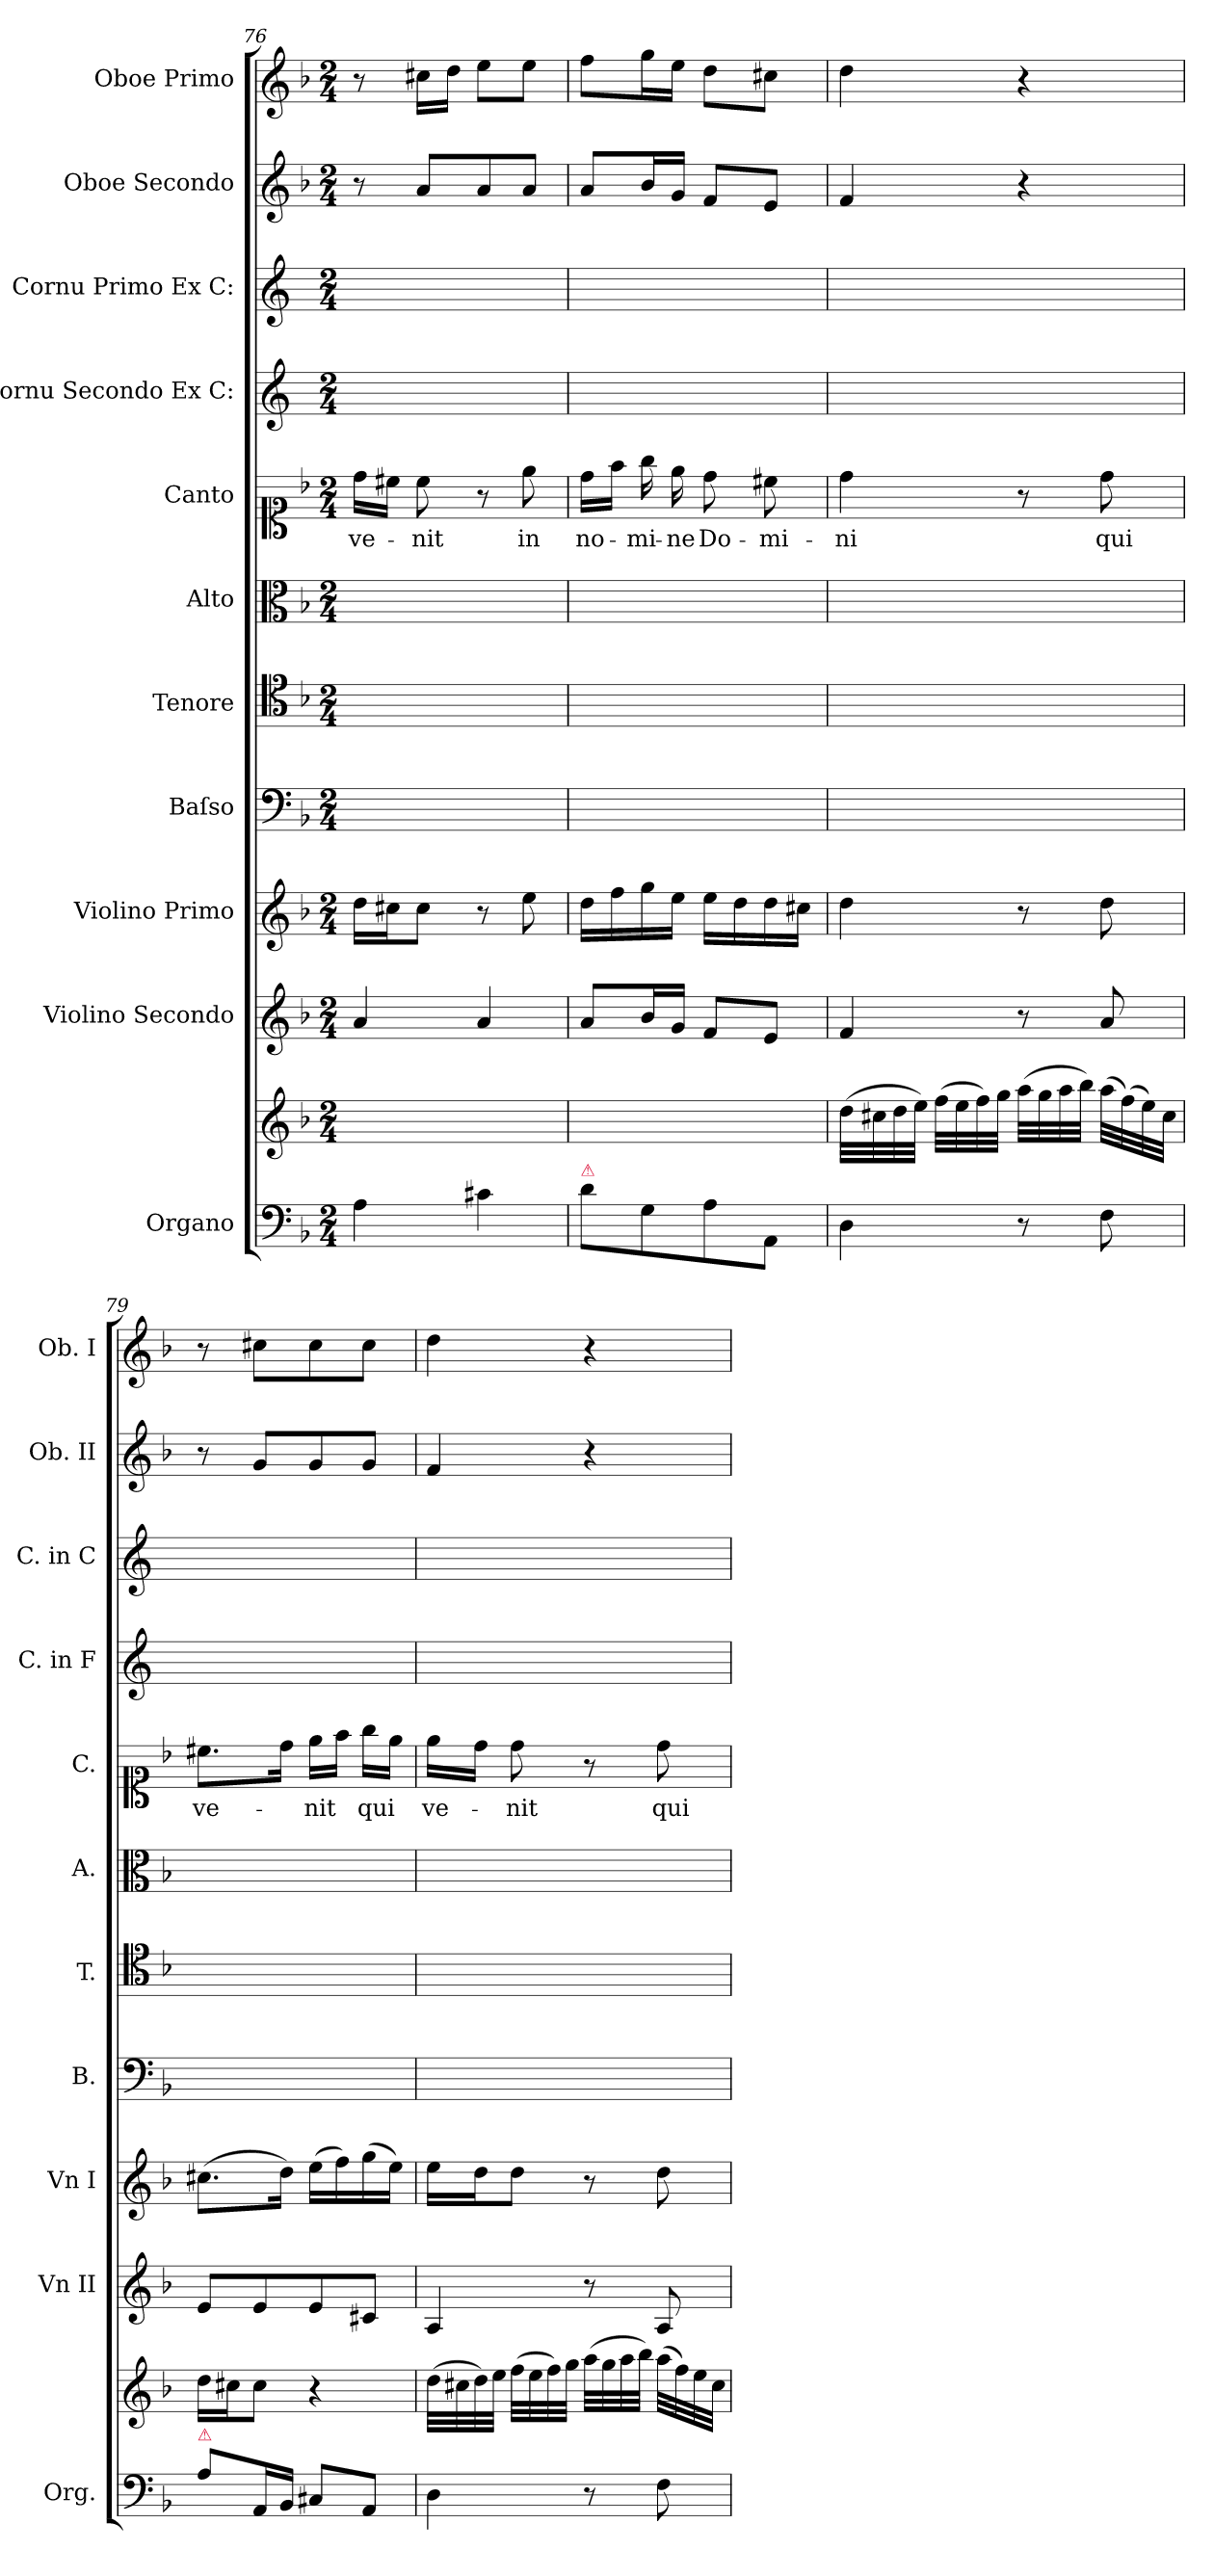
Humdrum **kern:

**kern	**kern	**kern	**kern	**kern	**kern	**kern	**kern	**text	**kern	**kern	**kern	**dynam	**kern	**dynam
*part11	*part11	*part10	*part9	*part8	*part7	*part6	*part5	*part5	*part4	*part3	*part2	*part2	*part1	*part1
*staff12	*staff11	*staff10	*staff9	*staff8	*staff7	*staff6	*staff5	*staff5	*staff4	*staff3	*staff2	*staff2	*staff1	*staff1
*I"Organo	*	*I"Violino Secondo	*I"Violino Primo	*I"Baſso	*I"Tenore	*I"Alto	*I"Canto	*	*I"Cornu Secondo Ex C:	*I"Cornu Primo Ex C:	*I"Oboe Secondo	*	*I"Oboe Primo	*
*I'Org.	*	*I'Vn II	*I'Vn I	*I'B.	*I'T.	*I'A.	*I'C.	*	*I'C. in F	*I'C. in C	*I'Ob. II	*	*I'Ob. I	*
*clefF4	*clefG2	*clefG2	*clefG2	*clefF4	*clefC4	*clefC3	*clefC1	*	*clefG2	*clefG2	*clefG2	*	*clefG2	*
*	*	*	*	*	*	*	*	*	*ITrd4c7	*ITrd4c7	*	*	*	*
*k[b-]	*k[b-]	*k[b-]	*k[b-]	*k[b-]	*k[b-]	*k[b-]	*k[b-]	*	*k[b-]	*k[b-]	*k[b-]	*	*k[b-]	*
*F:	*F:	*F:	*F:	*F:	*F:	*F:	*F:	*	*F:	*F:	*F:	*	*F:	*
*M2/4	*M2/4	*M2/4	*M2/4	*M2/4	*M2/4	*M2/4	*M2/4	*	*M2/4	*M2/4	*M2/4	*	*M2/4	*
=76	=76	=76	=76	=76	=76	=76	=76	=76	=76	=76	=76	=76	=76	=76
4A\	2ryy	4a/	16dd\LL	2ryy	2ryy	2ryy	16dd\LL	ve-	2ryy	2ryy	8r	.	8r	.
.	.	.	16cc#X\J	.	.	.	16cc#X\JJ	.	.	.	.	.	.	.
!	!	!	!	!	!	!	!	!	!	!	!	!LO:DY:a	!	!LO:DY:a
.	.	.	8cc#\J	.	.	.	8cc#\	-nit	.	.	8a/L	pio&colon;	16cc#X\LL	pio&colon;
.	.	.	.	.	.	.	.	.	.	.	.	.	16dd\JJ	.
4c#X\	.	4a/	8r	.	.	.	8r	.	.	.	8a/	.	8ee\L	.
.	.	.	8ee\	.	.	.	8ee\	in	.	.	8a/J	.	8ee\J	.
=77	=77	=77	=77	=77	=77	=77	=77	=77	=77	=77	=77	=77	=77	=77
!LO:TX:a:color=crimson:t=⚠	!	!	!	!	!	!	!	!	!	!	!	!	!	!
8d\L	2ryy	8a/L	16dd\LL	2ryy	2ryy	2ryy	16dd\LL	no-	2ryy	2ryy	8a/L	.	8ff\L	.
.	.	.	16ff\	.	.	.	16ff\JJ	.	.	.	.	.	.	.
8G\	.	16b-/L	16gg\	.	.	.	16gg\	-mi-	.	.	16b-/L	.	16gg\L	.
.	.	16g/JJ	16ee\JJ	.	.	.	16ee\	-ne	.	.	16g/JJ	.	16ee\JJ	.
8A\	.	8f/L	16ee\LL	.	.	.	8dd\	Do-	.	.	8f/L	.	8dd\L	.
.	.	.	16dd\	.	.	.	.	.	.	.	.	.	.	.
8AA/J	.	8e/J	16dd\	.	.	.	8cc#X\	-mi-	.	.	8e/J	.	8cc#X\J	.
.	.	.	16cc#X\JJ	.	.	.	.	.	.	.	.	.	.	.
=78	=78	=78	=78	=78	=78	=78	=78	=78	=78	=78	=78	=78	=78	=78
4D\	(32dd\LLL	4f/	4dd\	2ryy	2ryy	2ryy	4dd\	-ni	2ryy	2ryy	4f/	.	4dd\	.
.	32cc#X\	.	.	.	.	.	.	.	.	.	.	.	.	.
.	32dd\	.	.	.	.	.	.	.	.	.	.	.	.	.
.	32ee\JJJ)	.	.	.	.	.	.	.	.	.	.	.	.	.
.	(32ff\LLL	.	.	.	.	.	.	.	.	.	.	.	.	.
.	32ee\	.	.	.	.	.	.	.	.	.	.	.	.	.
.	32ff\)	.	.	.	.	.	.	.	.	.	.	.	.	.
.	32gg\JJJ	.	.	.	.	.	.	.	.	.	.	.	.	.
8r	(32aa\LLL	8r	8r	.	.	.	8r	.	.	.	4r	.	4r	.
.	32gg\	.	.	.	.	.	.	.	.	.	.	.	.	.
.	32aa\	.	.	.	.	.	.	.	.	.	.	.	.	.
.	32bb-\JJJ)	.	.	.	.	.	.	.	.	.	.	.	.	.
8F\	(32aa\LLL	8a/	8dd\	.	.	.	8dd\	qui	.	.	.	.	.	.
.	(32ff\)	.	.	.	.	.	.	.	.	.	.	.	.	.
.	32ee\)	.	.	.	.	.	.	.	.	.	.	.	.	.
.	32cc#\JJJ	.	.	.	.	.	.	.	.	.	.	.	.	.
=79	=79	=79	=79	=79	=79	=79	=79	=79	=79	=79	=79	=79	=79	=79
!LO:TX:a:color=crimson:t=⚠	!	!	!	!	!	!	!	!	!	!	!	!	!	!
8A\L	16dd\LL	8e/L	(8.cc#X\L	2ryy	2ryy	2ryy	8.cc#X\L	ve-	2ryy	2ryy	8r	.	8r	.
.	16cc#X\J	.	.	.	.	.	.	.	.	.	.	.	.	.
16AA/L	8cc#\J	8e/	.	.	.	.	.	.	.	.	8g/L	.	8cc#X\L	.
16BB-/JJ	.	.	16dd\Jk)	.	.	.	16dd\Jk	.	.	.	.	.	.	.
8C#X/L	4r	8e/	(16ee\LL	.	.	.	16ee\LL	-nit	.	.	8g/	.	8cc#\	.
.	.	.	16ff\)	.	.	.	16ff\JJ	.	.	.	.	.	.	.
8AA/J	.	8c#X/J	(16gg\	.	.	.	16gg\LL	qui	.	.	8g/J	.	8cc#\J	.
.	.	.	16ee\JJ)	.	.	.	16ee\JJ	.	.	.	.	.	.	.
=80	=80	=80	=80	=80	=80	=80	=80	=80	=80	=80	=80	=80	=80	=80
4D\	(32dd\LLL	4A/	16ee\LL	2ryy	2ryy	2ryy	16ee\LL	ve-	2ryy	2ryy	4f/	.	4dd\	.
.	32cc#X\	.	.	.	.	.	.	.	.	.	.	.	.	.
.	32dd\)	.	16dd\J	.	.	.	16dd\JJ	.	.	.	.	.	.	.
.	32ee\JJJ	.	.	.	.	.	.	.	.	.	.	.	.	.
.	(32ff\LLL	.	8dd\J	.	.	.	8dd\	-nit	.	.	.	.	.	.
.	32ee\	.	.	.	.	.	.	.	.	.	.	.	.	.
.	32ff\)	.	.	.	.	.	.	.	.	.	.	.	.	.
.	32gg\JJJ	.	.	.	.	.	.	.	.	.	.	.	.	.
8r	(32aa\LLL	8r	8r	.	.	.	8r	.	.	.	4r	.	4r	.
.	32gg\	.	.	.	.	.	.	.	.	.	.	.	.	.
.	32aa\	.	.	.	.	.	.	.	.	.	.	.	.	.
.	32bb-\JJJ)	.	.	.	.	.	.	.	.	.	.	.	.	.
!	!	!	!	!	!	!	!	!LO:LY:i	!	!	!	!	!	!
8F\	(32aa\LLL	8A/	8dd\	.	.	.	8dd\	qui	.	.	.	.	.	.
.	32ff\)	.	.	.	.	.	.	.	.	.	.	.	.	.
.	32ee\	.	.	.	.	.	.	.	.	.	.	.	.	.
.	32cc#\JJJ	.	.	.	.	.	.	.	.	.	.	.	.	.
=	=	=	=	=	=	=	=	=	=	=	=	=	=	=
*-	*-	*-	*-	*-	*-	*-	*-	*-	*-	*-	*-	*-	*-	*-
